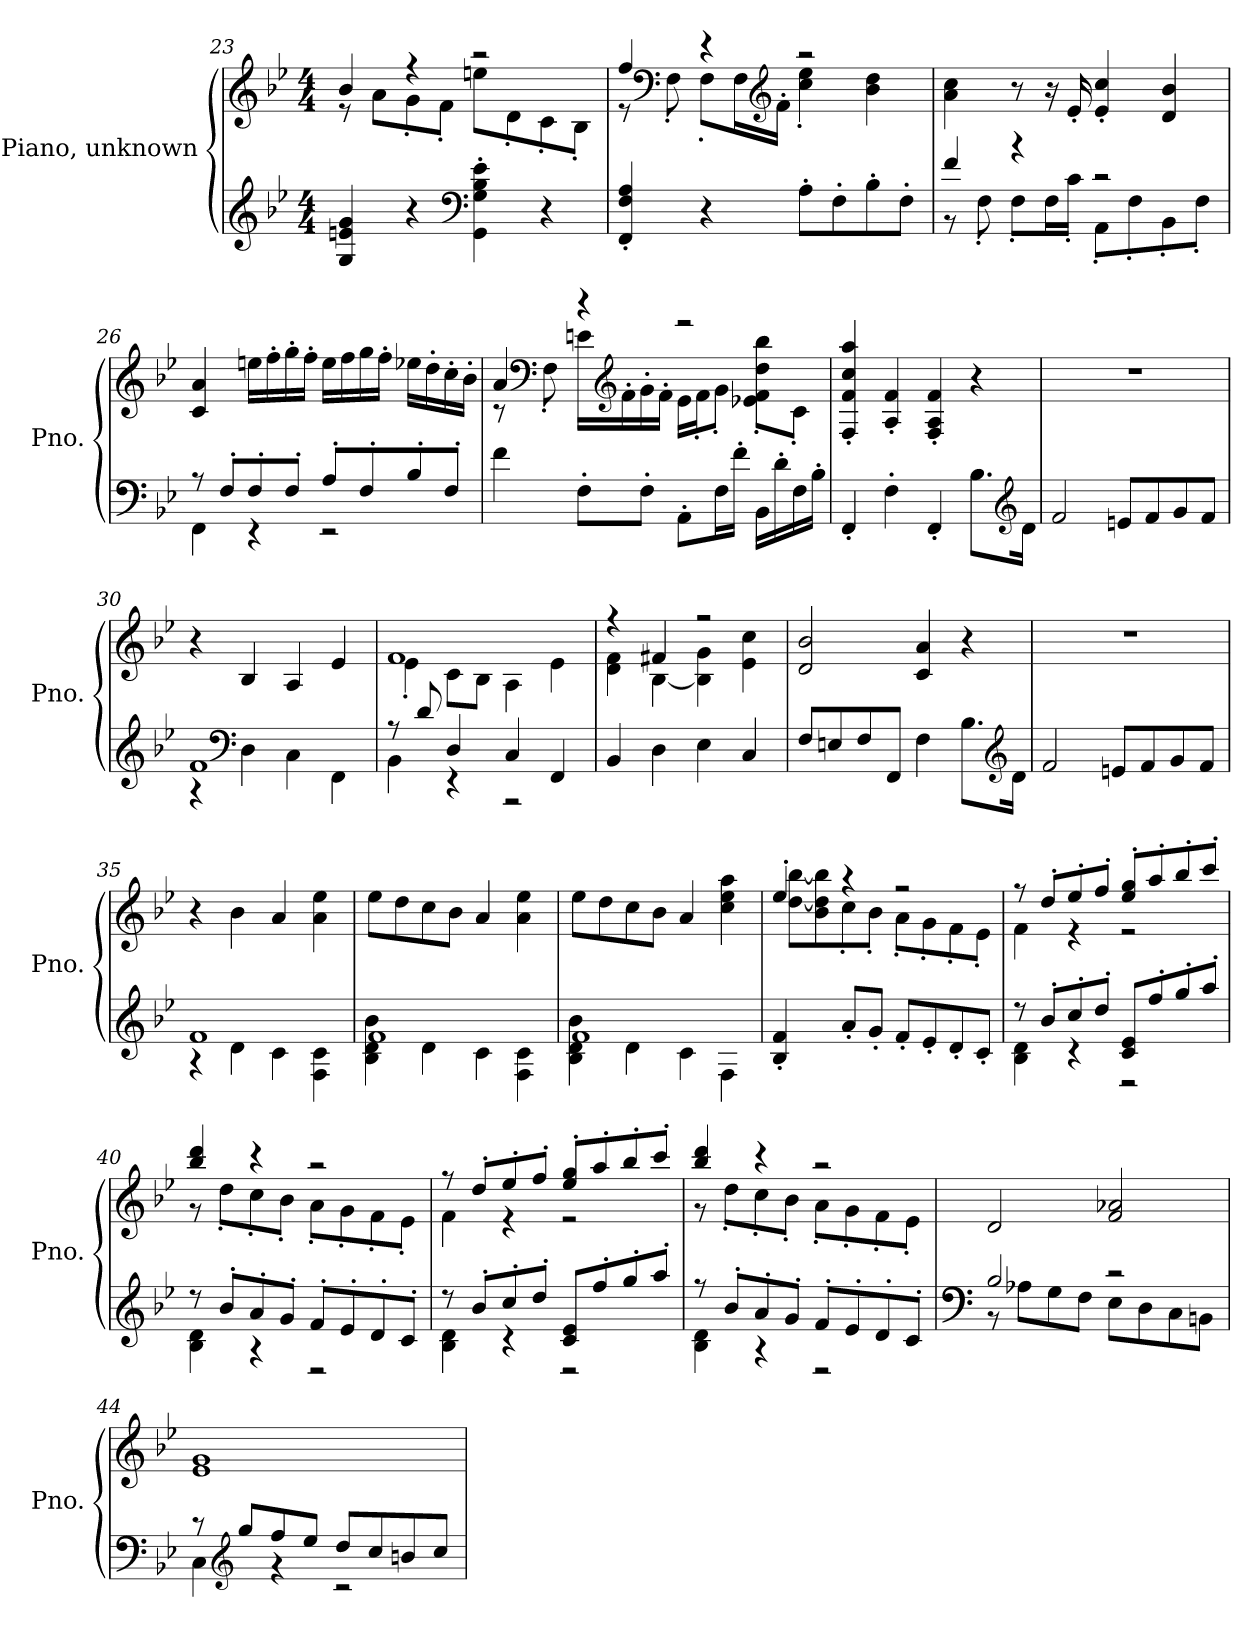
**kern	**kern
*part1	*part1
*staff2	*staff1
*I"Piano, unknown	*
*I'Pno.	*
*clefG2	*clefG2
*k[b-e-]	*k[b-e-]
*M4/4	*M4/4
=23	=23
*	*^
4G/ 4en/ 4g/	4b-/	8r
.	.	8a\L
4r	4r	8g'\
.	.	8f'\J
*clefF4	*	*
4GG\' 4G\' 4B-\' 4e\'	2r	8een\L
.	.	8d'\
4r	.	8c'\
.	.	8B-'\J
=24	=24	=24
4FF/' 4F/' 4A/'	4ff/	8r
*	*clefF4	*
.	.	8F'\
4r	4r	8F'\L
.	.	16F\L
*	*clefG2	*
.	.	16f'\JJ
8A'\L	2r	4cc\' 4ee-\'
8F'\	.	.
8B-'\	.	4b-\ 4dd\
8F'\J	.	.
*	*v	*v
=25	=25
*^	*
4f/	8r	4a\ 4cc\
.	8F'\	.
4r	8F'\L	8r
.	16F\L	16r
.	16c'\JJ	16e-'/
2r	8AA'\L	4e-/' 4cc/'
.	8F'\	.
.	8BB-'\	4d/ 4b-/
.	8F'\J	.
!!LO:LB:g=z
=26	=26	=26
8r	4FF\	4c/ 4a/
8F'/L	.	.
8F'/	4r	16een\LL
.	.	16ff'\
8F'/J	.	16gg'\
.	.	16ff'\JJ
8A'/L	2r	16ee\LL
.	.	16ff\
8F'/	.	16gg\
.	.	16ff'\JJ
8B-'/	.	16ee-X\LL
.	.	16dd'\
8F'/J	.	16cc'\
.	.	16b-'\JJ
*v	*v	*
=27	=27
*	*^
4f\	4a/	8r
*	*clefF4	*
.	.	8F'\
8F'\L	4r	16en\LL
*	*clefG2	*
.	.	16f'\
8F'\J	.	16g'\
.	.	16f'\JJ
8AA'\L	2r	16e\LL
.	.	16f'\J
16F\L	.	8g'\J
16f'\JJ	.	.
16BB-\LL	.	8e-X\' 8f\' 8dd\' 8bb-\'L
16d'\	.	.
16F\	.	8c'\J
16B-'\JJ	.	.
*	*v	*v
=28	=28
4FF'/	4F/' 4f/' 4cc/' 4aa/'
4F'\	4A/' 4f/'
4FF'/	4F/' 4A/' 4f/'
8.B-\L	4r
*clefG2	*
16d\Jk	.
!!LO:LB:g=z
=29	=29
2f/	1r
8en/L	.
8f/	.
8g/	.
8f/J	.
=30	=30
*^	*
1f	4r	4r
*clefF4	*	*
.	4D\	4B-/
.	4C\	4A/
.	4FF\	4e-/
=31	=31	=31
*	*	*^
8r	4BB-\	1f	4e-'\
8d/	.	.	.
4D/	4r	.	8c\L
.	.	.	8B-\J
4C/	2r	.	4A\
4FF/	.	.	4e-\
*v	*v	*	*
=32	=32	=32
4BB-/	4r	4d\ 4f\
4D\	4f#X/	[4B-\
4E-\	2r	4B-\] 4g\
4C/	.	4e-\ 4cc\
*	*v	*v
=33	=33
8F/L	2d/ 2b-/
8En/	.
8F/	.
8FF/J	.
4F\	4c/ 4a/
8.B-\L	4r
*clefG2	*
16d\Jk	.
!!LO:LB:g=z
=34	=34
2f/	1r
8en/L	.
8f/	.
8g/	.
8f/J	.
=35	=35
*^	*
1f	4r	4r
.	4d\	4b-\
.	4c\	4a/
.	4F\ 4c\	4a\ 4ee-\
=36	=36	=36
1f	4B-\ 4d\ 4b-\	8ee-\L
.	.	8dd\
.	4d\	8cc\
.	.	8b-\J
.	4c\	4a/
.	4F\ 4c\	4a\ 4ee-\
=37	=37	=37
1f	4B-\ 4d\ 4b-\	8ee-\L
.	.	8dd\
.	4d\	8cc\
.	.	8b-\J
.	4c\	4a/
.	4F\	4cc\ 4ee-\ 4aa\
*v	*v	*
=38	=38
*	*^
4B-/' 4f/'	4ee-'/	[8dd\ [8bb-\L
.	.	8b-\ 8dd\] 8bb-\]
8a'/L	4r	8cc'\
8g'/J	.	8b-'\J
8f'/L	2r	8a'\L
8e-'/	.	8g'\
8d'/	.	8f'\
8c'/J	.	8e-'\J
!!LO:LB:g=z	!!
=39	=39	=39
*^	*	*
8r	4B-\ 4d\	8r	4f\
8b-'/L	.	8dd'/L	.
8cc'/	4r	8ee-'/	4r
8dd'/J	.	8ff'/J	.
8c/ 8e-/L	2r	8ee-/' 8gg/'L	2r
8ff'/	.	8aa'/	.
8gg'/	.	8bb-'/	.
8aa'/J	.	8ccc'/J	.
=40	=40	=40	=40
8r	4B-\ 4d\	4bb-/ 4ddd/	8r
8b-'/L	.	.	8dd'\L
8a'/	4r	4r	8cc'\
8g'/J	.	.	8b-'\J
8f'/L	2r	2r	8a'\L
8e-'/	.	.	8g'\
8d'/	.	.	8f'\
8c'/J	.	.	8e-'\J
=41	=41	=41	=41
8r	4B-\ 4d\	8r	4f\
8b-'/L	.	8dd'/L	.
8cc'/	4r	8ee-'/	4r
8dd'/J	.	8ff'/J	.
8c/ 8e-/L	2r	8ee-/' 8gg/'L	2r
8ff'/	.	8aa'/	.
8gg'/	.	8bb-'/	.
8aa'/J	.	8ccc'/J	.
=42	=42	=42	=42
8r	4B-\ 4d\	4bb-/ 4ddd/	8r
8b-'/L	.	.	8dd'\L
8a'/	4r	4r	8cc'\
8g'/J	.	.	8b-'\J
8f'/L	2r	2r	8a'\L
8e-'/	.	.	8g'\
8d'/	.	.	8f'\
8c'/J	.	.	8e-'\J
*	*	*v	*v
!!LO:LB:g=z
=43	=43	=43
*clefF4	*	*
2B-/	8r	2d/
.	8A-X\L	.
.	8G\	.
.	8F\J	.
2r	8E-\L	2f/ 2a-X/
.	8D\	.
.	8C\	.
.	8BBn\J	.
=44	=44	=44
8r	4C\	1e- 1g
*clefG2	*	*
8gg/L	.	.
8ff/	4r	.
8ee-/J	.	.
8dd/L	2r	.
8cc/	.	.
8bn/	.	.
8cc/J	.	.
*v	*v	*
=	=
*-	*-
